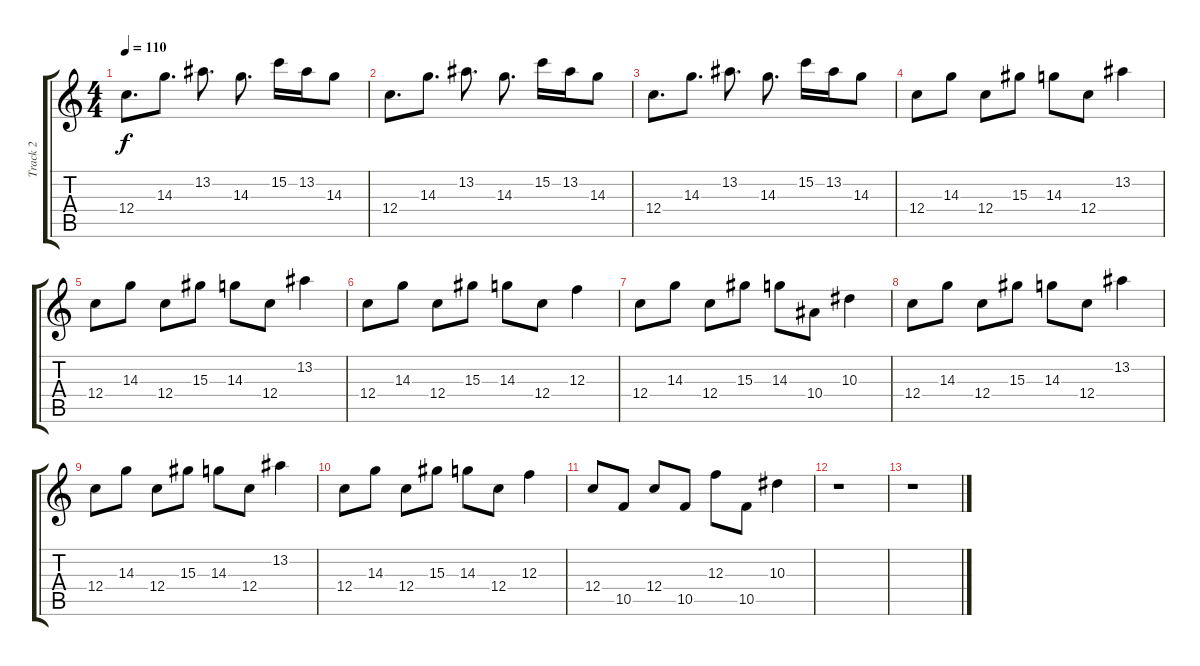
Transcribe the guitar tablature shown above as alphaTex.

\track ("Track 2" "Track 2") {instrument distortionguitar}
\staff {score tabs}
\tuning (D4 A3 F3 C3 G2 C2) {hide}
\ts (4 4)
\tempo 110
\clef g2
\ks c
12.4.8{d dy f} 14.3.8{d} 13.2.8{d} 14.3.8{d} 15.2.16 13.2.16 14.3.8 |
12.4.8{d} 14.3.8{d} 13.2.8{d} 14.3.8{d} 15.2.16 13.2.16 14.3.8 |
12.4.8{d} 14.3.8{d} 13.2.8{d} 14.3.8{d} 15.2.16 13.2.16 14.3.8 |
12.4.8 14.3.8 12.4.8 15.3.8 14.3.8 12.4.8 13.2.4 |
12.4.8 14.3.8 12.4.8 15.3.8 14.3.8 12.4.8 13.2.4 |
12.4.8 14.3.8 12.4.8 15.3.8 14.3.8 12.4.8 12.3.4 |
12.4.8 14.3.8 12.4.8 15.3.8 14.3.8 10.4.8 10.3.4 |
12.4.8 14.3.8 12.4.8 15.3.8 14.3.8 12.4.8 13.2.4 |
12.4.8 14.3.8 12.4.8 15.3.8 14.3.8 12.4.8 13.2.4 |
12.4.8 14.3.8 12.4.8 15.3.8 14.3.8 12.4.8 12.3.4 |
12.4.8 10.5.8 12.4.8 10.5.8 12.3.8 10.5.8 10.3.4 |
r.1 |
r.1
